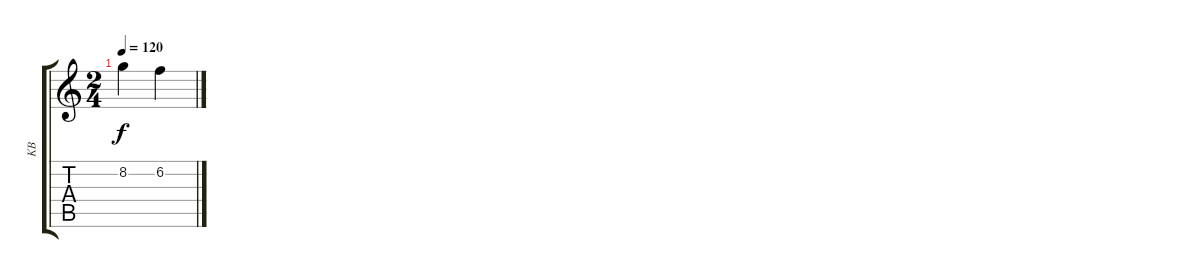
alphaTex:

\track ("KB" "KB") {instrument electricguitarmuted}
\staff {score tabs}
\tuning (E4 B3 G3 D3 A2 E2) {hide}
\ts (2 4)
\tempo 120
\clef g2
\ks c
8.2.4{dy f} 6.2.4
